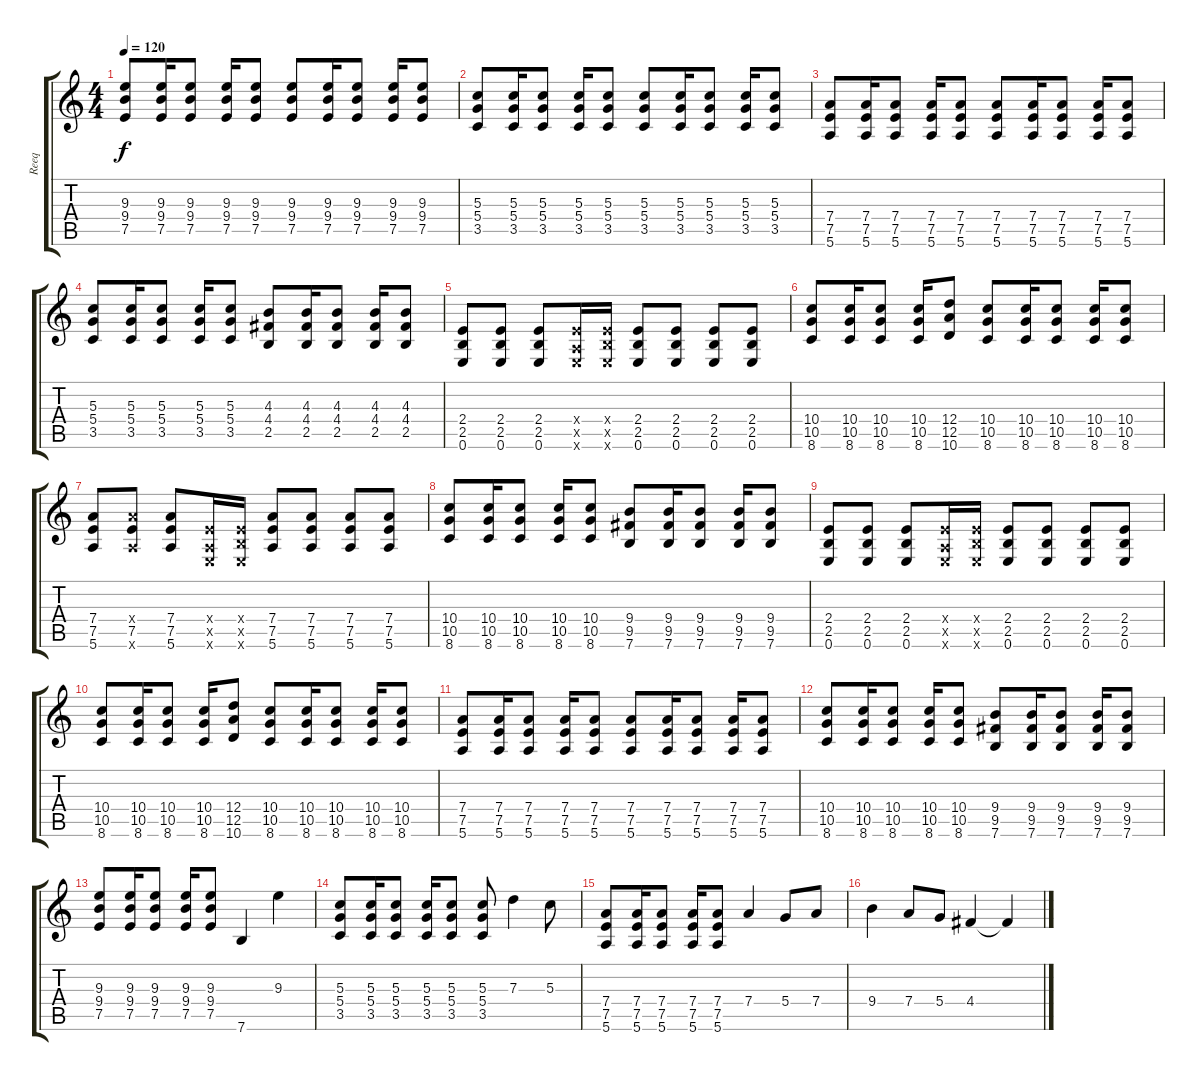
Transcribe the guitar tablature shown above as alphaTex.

\track ("Reeq" "Reeq") {instrument distortionguitar bank 2}
\staff {score tabs}
\tuning (E4 B3 G3 D3 A2 E2) {hide}
\ts (4 4)
\tempo 120
\clef g2
\ks c
(9.3 9.4 7.5).8{dy f} (9.3 9.4 7.5).16 (9.3 9.4 7.5).8 (9.3 9.4 7.5).16 (9.3 9.4 7.5).8 (9.3 9.4 7.5).8 (9.3 9.4 7.5).16 (9.3 9.4 7.5).8 (9.3 9.4 7.5).16 (9.3 9.4 7.5).8 |
(5.3 5.4 3.5).8 (5.3 5.4 3.5).16 (5.3 5.4 3.5).8 (5.3 5.4 3.5).16 (5.3 5.4 3.5).8 (5.3 5.4 3.5).8 (5.3 5.4 3.5).16 (5.3 5.4 3.5).8 (5.3 5.4 3.5).16 (5.3 5.4 3.5).8 |
(7.4 7.5 5.6).8 (7.4 7.5 5.6).16 (7.4 7.5 5.6).8 (7.4 7.5 5.6).16 (7.4 7.5 5.6).8 (7.4 7.5 5.6).8 (7.4 7.5 5.6).16 (7.4 7.5 5.6).8 (7.4 7.5 5.6).16 (7.4 7.5 5.6).8 |
(5.3 5.4 3.5).8 (5.3 5.4 3.5).16 (5.3 5.4 3.5).8 (5.3 5.4 3.5).16 (5.3 5.4 3.5).8 (4.3 4.4 2.5).8 (4.3 4.4 2.5).16 (4.3 4.4 2.5).8 (4.3 4.4 2.5).16 (4.3 4.4 2.5).8 |
(2.4 2.5 0.6).8 (2.4 2.5 0.6).8 (2.4 2.5 0.6).8 (2.4{x} 0.5{x} 0.6{x}).16 (2.4{x} 2.5{x} 0.6{x}).16 (2.4 2.5 0.6).8 (2.4 2.5 0.6).8 (2.4 2.5 0.6).8 (2.4 2.5 0.6).8 |
(10.4 10.5 8.6).8 (10.4 10.5 8.6).16 (10.4 10.5 8.6).8 (10.4 10.5 8.6).16 (12.4 12.5 10.6).8 (10.4 10.5 8.6).8 (10.4 10.5 8.6).16 (10.4 10.5 8.6).8 (10.4 10.5 8.6).16 (10.4 10.5 8.6).8 |
(7.4 7.5 5.6).8 (7.4{x} 7.5 5.6{x}).8 (7.4 7.5 5.6).8 (2.4{x} 0.5{x} 0.6{x}).16 (2.4{x} 2.5{x} 0.6{x}).16 (7.4 7.5 5.6).8 (7.4 7.5 5.6).8 (7.4 7.5 5.6).8 (7.4 7.5 5.6).8 |
(10.4 10.5 8.6).8 (10.4 10.5 8.6).16 (10.4 10.5 8.6).8 (10.4 10.5 8.6).16 (10.4 10.5 8.6).8 (9.4 9.5 7.6).8 (9.4 9.5 7.6).16 (9.4 9.5 7.6).8 (9.4 9.5 7.6).16 (9.4 9.5 7.6).8 |
(2.4 2.5 0.6).8 (2.4 2.5 0.6).8 (2.4 2.5 0.6).8 (2.4{x} 0.5{x} 0.6{x}).16 (2.4{x} 2.5{x} 0.6{x}).16 (2.4 2.5 0.6).8 (2.4 2.5 0.6).8 (2.4 2.5 0.6).8 (2.4 2.5 0.6).8 |
(10.4 10.5 8.6).8 (10.4 10.5 8.6).16 (10.4 10.5 8.6).8 (10.4 10.5 8.6).16 (12.4 12.5 10.6).8 (10.4 10.5 8.6).8 (10.4 10.5 8.6).16 (10.4 10.5 8.6).8 (10.4 10.5 8.6).16 (10.4 10.5 8.6).8 |
(7.4 7.5 5.6).8 (7.4 7.5 5.6).16 (7.4 7.5 5.6).8 (7.4 7.5 5.6).16 (7.4 7.5 5.6).8 (7.4 7.5 5.6).8 (7.4 7.5 5.6).16 (7.4 7.5 5.6).8 (7.4 7.5 5.6).16 (7.4 7.5 5.6).8 |
(10.4 10.5 8.6).8 (10.4 10.5 8.6).16 (10.4 10.5 8.6).8 (10.4 10.5 8.6).16 (10.4 10.5 8.6).8 (9.4 9.5 7.6).8 (9.4 9.5 7.6).16 (9.4 9.5 7.6).8 (9.4 9.5 7.6).16 (9.4 9.5 7.6).8 |
(9.3 9.4 7.5).8 (9.3 9.4 7.5).16 (9.3 9.4 7.5).8 (9.3 9.4 7.5).16 (9.3 9.4 7.5).8 7.6.4 9.3.4 |
(5.3 5.4 3.5).8 (5.3 5.4 3.5).16 (5.3 5.4 3.5).8 (5.3 5.4 3.5).16 (5.3 5.4 3.5).8 (5.3 5.4 3.5).8 7.3.4 5.3.8 |
(7.4 7.5 5.6).8 (7.4 7.5 5.6).16 (7.4 7.5 5.6).8 (7.4 7.5 5.6).16 (7.4 7.5 5.6).8 7.4.4 5.4.8 7.4.8 |
9.4.4 7.4.8 5.4.8 4.4.4 4.4{t}.4
